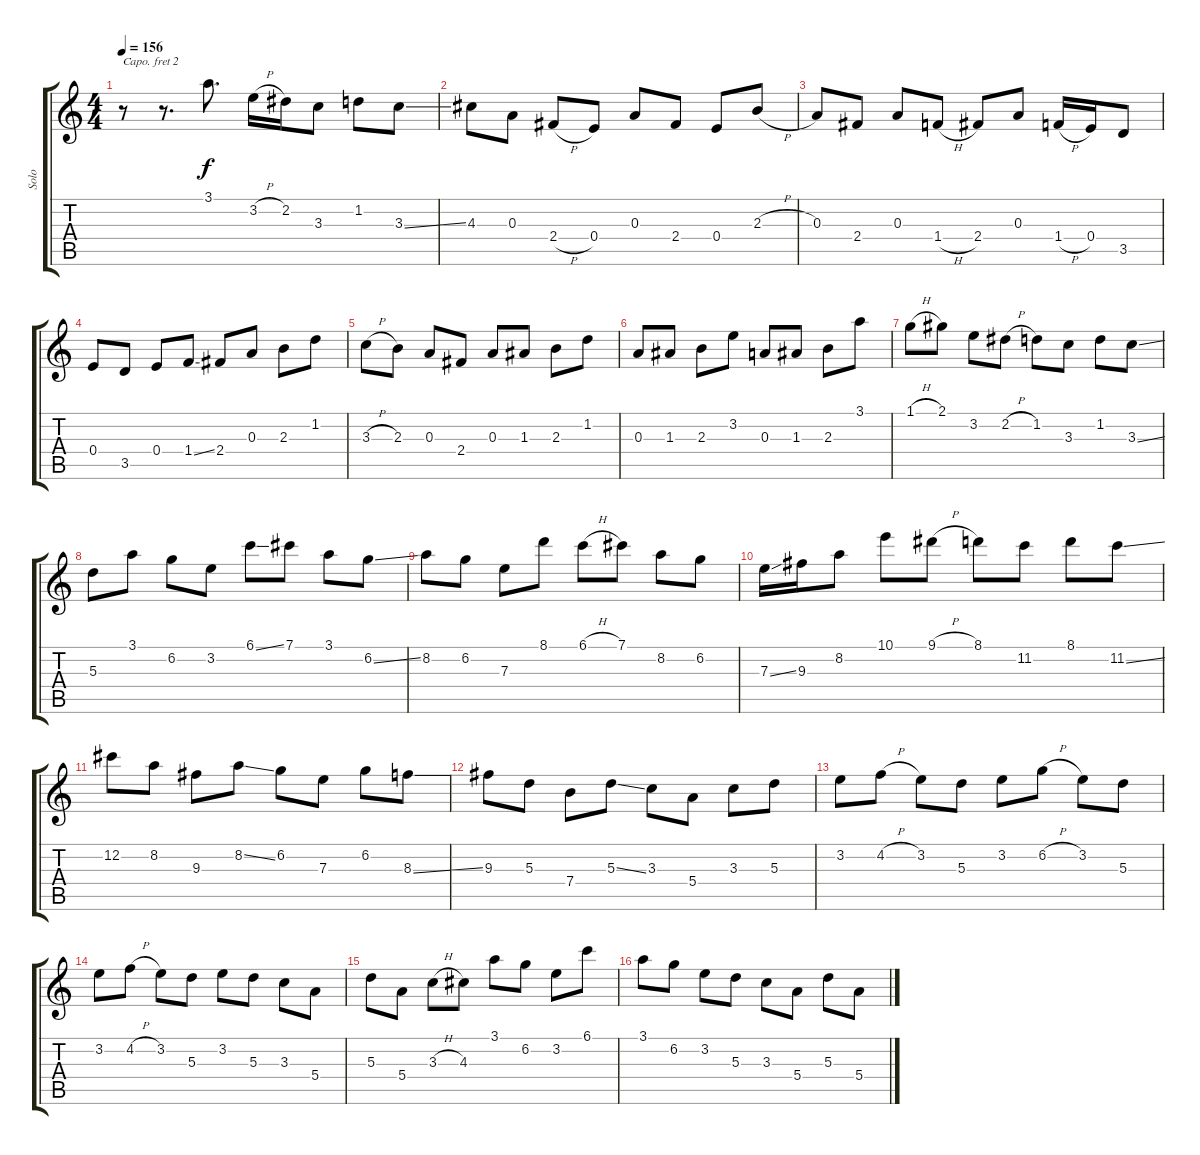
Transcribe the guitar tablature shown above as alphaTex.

\track ("Solo" "Solo") {instrument electricguitarjazz}
\staff {score tabs}
\capo 2
\tuning (E4 B3 G3 D3 A2 E2) {hide}
\ts (4 4)
\tempo 156
\clef g2
\ks c
r.8{dy f instrument electricguitarjazz} r.8{d} 3.1.8{d} 3.2{h}.16 2.2.16 3.3.8 1.2.8 3.3{ss}.8 |
4.3.8 0.3.8 2.4{h}.8 0.4.8 0.3.8 2.4.8 0.4.8 2.3{h}.8 |
0.3.8 2.4.8 0.3.8 1.4{h}.8 2.4.8 0.3.8 1.4{h}.16 0.4.16 3.5.8 |
0.4.8 3.5.8 0.4.8 1.4{ss}.8 2.4.8 0.3.8 2.3.8 1.2.8 |
3.3{h}.8 2.3.8 0.3.8 2.4.8 0.3.8 1.3.8 2.3.8 1.2.8 |
0.3.8 1.3.8 2.3.8 3.2.8 0.3.8 1.3.8 2.3.8 3.1.8 |
1.1{h}.8 2.1.8 3.2.8 2.2{h}.8 1.2.8 3.3.8 1.2.8 3.3{ss}.8 |
5.3.8 3.1.8 6.2.8 3.2.8 6.1{ss}.8 7.1.8 3.1.8 6.2{ss}.8 |
8.2.8 6.2.8 7.3.8 8.1.8 6.1{h}.8 7.1.8 8.2.8 6.2.8 |
7.3{ss}.16 9.3.16 8.2.8 10.1.8 9.1{h}.8 8.1.8 11.2.8 8.1.8 11.2{ss}.8 |
12.2.8 8.2.8 9.3.8 8.2{ss}.8 6.2.8 7.3.8 6.2.8 8.3{ss}.8 |
9.3.8 5.3.8 7.4.8 5.3{ss}.8 3.3.8 5.4.8 3.3.8 5.3.8 |
3.2.8 4.2{h}.8 3.2.8 5.3.8 3.2.8 6.2{h}.8 3.2.8 5.3.8 |
3.2.8 4.2{h}.8 3.2.8 5.3.8 3.2.8 5.3.8 3.3.8 5.4.8 |
5.3.8 5.4.8 3.3{h}.8 4.3.8 3.1.8 6.2.8 3.2.8 6.1.8 |
3.1.8 6.2.8 3.2.8 5.3.8 3.3.8 5.4.8 5.3.8 5.4.8
